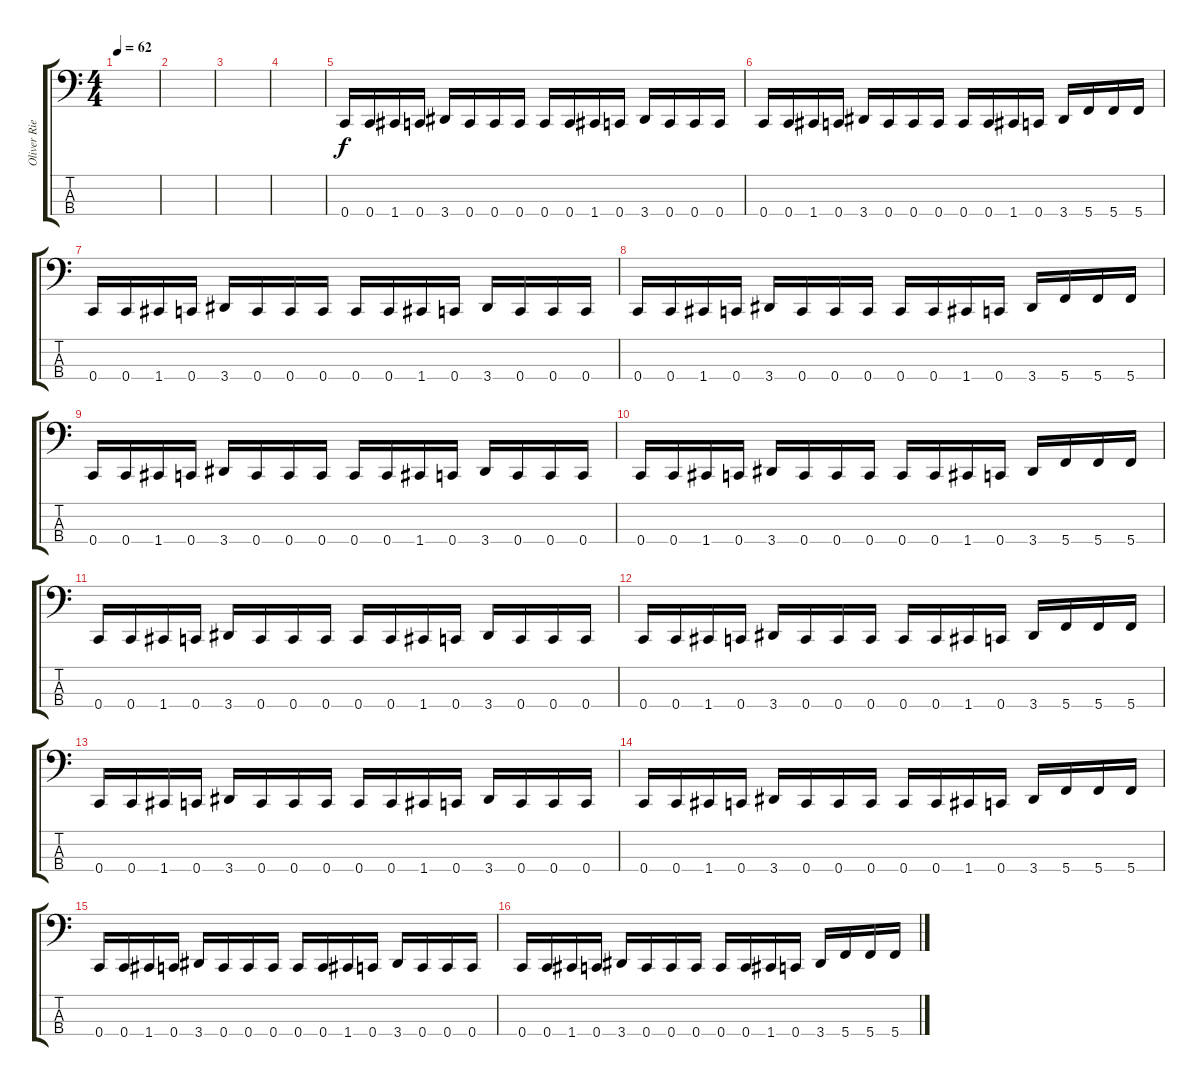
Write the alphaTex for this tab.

\track ("Oliver Riedel" "Oliver Rie") {instrument electricbassfinger}
\staff {score tabs}
\tuning (F2 C2 G1 C1) {hide}
\ts (4 4)
\tempo 62
\clef f4
\ks c
|
|
|
|
0.4.16 0.4.16 1.4.16 0.4.16 3.4.16 0.4.16 0.4.16 0.4.16 0.4.16 0.4.16 1.4.16 0.4.16 3.4.16 0.4.16 0.4.16 0.4.16 |
0.4.16 0.4.16 1.4.16 0.4.16 3.4.16 0.4.16 0.4.16 0.4.16 0.4.16 0.4.16 1.4.16 0.4.16 3.4.16 5.4.16 5.4.16 5.4.16 |
0.4.16 0.4.16 1.4.16 0.4.16 3.4.16 0.4.16 0.4.16 0.4.16 0.4.16 0.4.16 1.4.16 0.4.16 3.4.16 0.4.16 0.4.16 0.4.16 |
0.4.16 0.4.16 1.4.16 0.4.16 3.4.16 0.4.16 0.4.16 0.4.16 0.4.16 0.4.16 1.4.16 0.4.16 3.4.16 5.4.16 5.4.16 5.4.16 |
0.4.16 0.4.16 1.4.16 0.4.16 3.4.16 0.4.16 0.4.16 0.4.16 0.4.16 0.4.16 1.4.16 0.4.16 3.4.16 0.4.16 0.4.16 0.4.16 |
0.4.16 0.4.16 1.4.16 0.4.16 3.4.16 0.4.16 0.4.16 0.4.16 0.4.16 0.4.16 1.4.16 0.4.16 3.4.16 5.4.16 5.4.16 5.4.16 |
0.4.16 0.4.16 1.4.16 0.4.16 3.4.16 0.4.16 0.4.16 0.4.16 0.4.16 0.4.16 1.4.16 0.4.16 3.4.16 0.4.16 0.4.16 0.4.16 |
0.4.16 0.4.16 1.4.16 0.4.16 3.4.16 0.4.16 0.4.16 0.4.16 0.4.16 0.4.16 1.4.16 0.4.16 3.4.16 5.4.16 5.4.16 5.4.16 |
0.4.16 0.4.16 1.4.16 0.4.16 3.4.16 0.4.16 0.4.16 0.4.16 0.4.16 0.4.16 1.4.16 0.4.16 3.4.16 0.4.16 0.4.16 0.4.16 |
0.4.16 0.4.16 1.4.16 0.4.16 3.4.16 0.4.16 0.4.16 0.4.16 0.4.16 0.4.16 1.4.16 0.4.16 3.4.16 5.4.16 5.4.16 5.4.16 |
0.4.16 0.4.16 1.4.16 0.4.16 3.4.16 0.4.16 0.4.16 0.4.16 0.4.16 0.4.16 1.4.16 0.4.16 3.4.16 0.4.16 0.4.16 0.4.16 |
0.4.16 0.4.16 1.4.16 0.4.16 3.4.16 0.4.16 0.4.16 0.4.16 0.4.16 0.4.16 1.4.16 0.4.16 3.4.16 5.4.16 5.4.16 5.4.16
